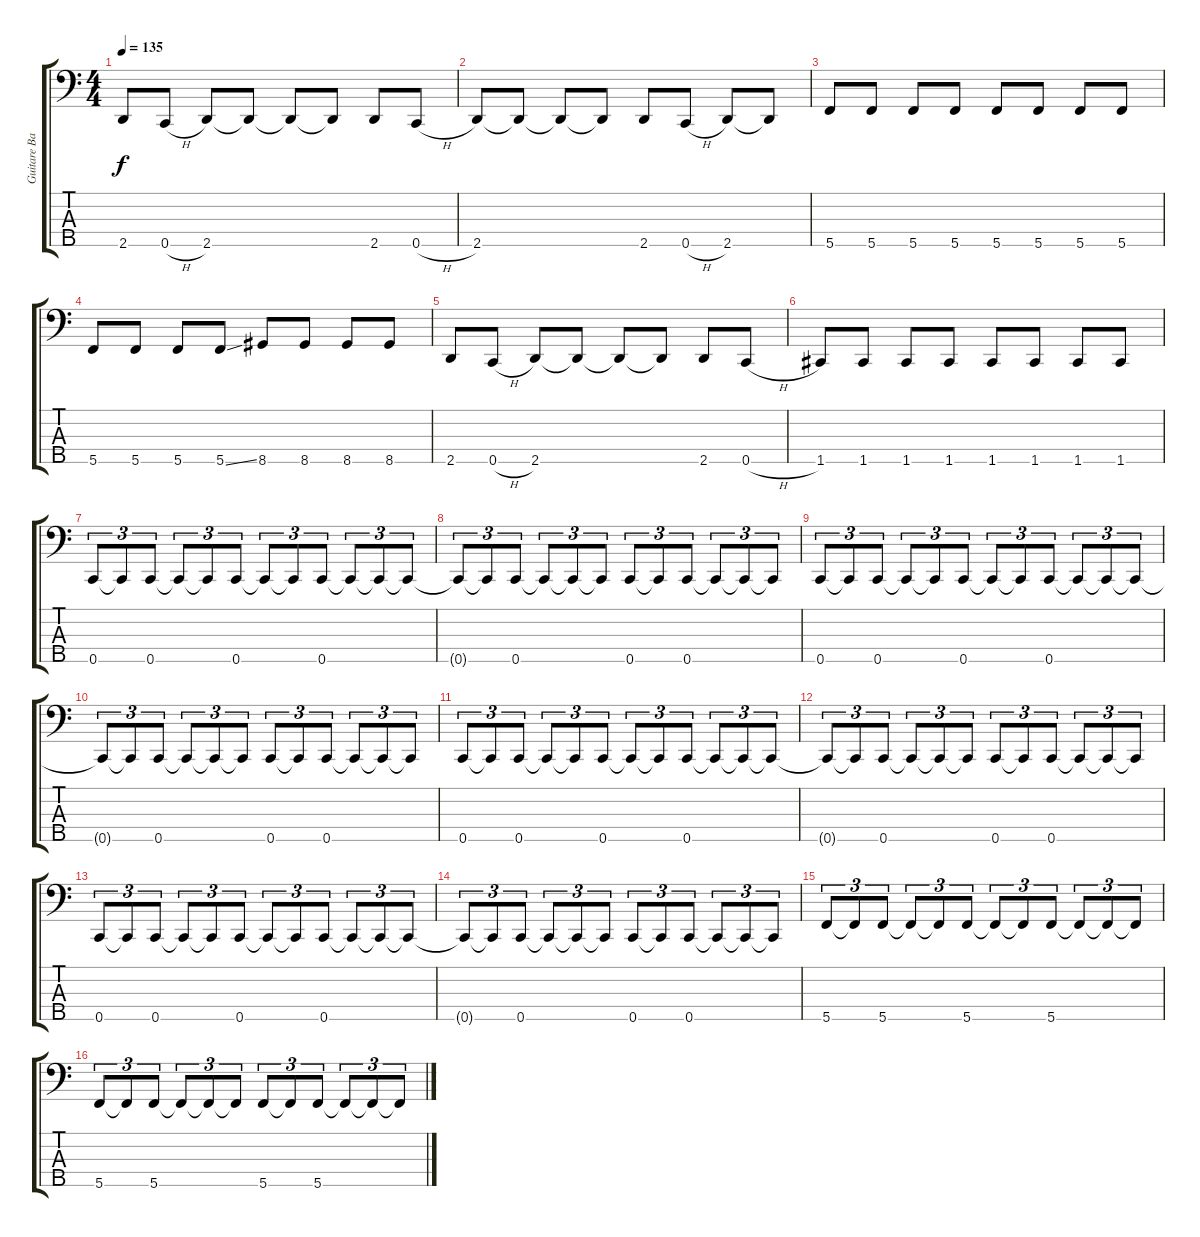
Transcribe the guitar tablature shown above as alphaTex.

\track ("Guitare Basse" "Guitare Ba") {instrument fretlessbass}
\staff {score tabs}
\tuning (Ab2 Eb2 Bb1 F1 C1) {hide}
\ts (4 4)
\tempo 135
\clef f4
\ks c
2.5.8{dy f} 0.5{h}.8 2.5.8 2.5{t}.8 2.5{t}.8 2.5{t}.8 2.5.8 0.5{h}.8 |
2.5.8 2.5{t}.8 2.5{t}.8 2.5{t}.8 2.5.8 0.5{h}.8 2.5.8 2.5{t}.8 |
5.5.8 5.5.8 5.5.8 5.5.8 5.5.8 5.5.8 5.5.8 5.5.8 |
5.5.8 5.5.8 5.5.8 5.5{ss}.8 8.5.8 8.5.8 8.5.8 8.5.8 |
2.5.8 0.5{h}.8 2.5.8 2.5{t}.8 2.5{t}.8 2.5{t}.8 2.5.8 0.5{h}.8 |
1.5.8 1.5.8 1.5.8 1.5.8 1.5.8 1.5.8 1.5.8 1.5.8 |
0.5.8{tu (3 2)} 0.5{t}.8{tu (3 2)} 0.5.8{tu (3 2)} 0.5{t}.8{tu (3 2)} 0.5{t}.8{tu (3 2)} 0.5.8{tu (3 2)} 0.5{t}.8{tu (3 2)} 0.5{t}.8{tu (3 2)} 0.5.8{tu (3 2)} 0.5{t}.8{tu (3 2)} 0.5{t}.8{tu (3 2)} 0.5{t}.8{tu (3 2)} |
0.5{t}.8{tu (3 2)} 0.5{t}.8{tu (3 2)} 0.5.8{tu (3 2)} 0.5{t}.8{tu (3 2)} 0.5{t}.8{tu (3 2)} 0.5{t}.8{tu (3 2)} 0.5.8{tu (3 2)} 0.5{t}.8{tu (3 2)} 0.5.8{tu (3 2)} 0.5{t}.8{tu (3 2)} 0.5{t}.8{tu (3 2)} 0.5{t}.8{tu (3 2)} |
0.5.8{tu (3 2)} 0.5{t}.8{tu (3 2)} 0.5.8{tu (3 2)} 0.5{t}.8{tu (3 2)} 0.5{t}.8{tu (3 2)} 0.5.8{tu (3 2)} 0.5{t}.8{tu (3 2)} 0.5{t}.8{tu (3 2)} 0.5.8{tu (3 2)} 0.5{t}.8{tu (3 2)} 0.5{t}.8{tu (3 2)} 0.5{t}.8{tu (3 2)} |
0.5{t}.8{tu (3 2)} 0.5{t}.8{tu (3 2)} 0.5.8{tu (3 2)} 0.5{t}.8{tu (3 2)} 0.5{t}.8{tu (3 2)} 0.5{t}.8{tu (3 2)} 0.5.8{tu (3 2)} 0.5{t}.8{tu (3 2)} 0.5.8{tu (3 2)} 0.5{t}.8{tu (3 2)} 0.5{t}.8{tu (3 2)} 0.5{t}.8{tu (3 2)} |
0.5.8{tu (3 2)} 0.5{t}.8{tu (3 2)} 0.5.8{tu (3 2)} 0.5{t}.8{tu (3 2)} 0.5{t}.8{tu (3 2)} 0.5.8{tu (3 2)} 0.5{t}.8{tu (3 2)} 0.5{t}.8{tu (3 2)} 0.5.8{tu (3 2)} 0.5{t}.8{tu (3 2)} 0.5{t}.8{tu (3 2)} 0.5{t}.8{tu (3 2)} |
0.5{t}.8{tu (3 2)} 0.5{t}.8{tu (3 2)} 0.5.8{tu (3 2)} 0.5{t}.8{tu (3 2)} 0.5{t}.8{tu (3 2)} 0.5{t}.8{tu (3 2)} 0.5.8{tu (3 2)} 0.5{t}.8{tu (3 2)} 0.5.8{tu (3 2)} 0.5{t}.8{tu (3 2)} 0.5{t}.8{tu (3 2)} 0.5{t}.8{tu (3 2)} |
0.5.8{tu (3 2)} 0.5{t}.8{tu (3 2)} 0.5.8{tu (3 2)} 0.5{t}.8{tu (3 2)} 0.5{t}.8{tu (3 2)} 0.5.8{tu (3 2)} 0.5{t}.8{tu (3 2)} 0.5{t}.8{tu (3 2)} 0.5.8{tu (3 2)} 0.5{t}.8{tu (3 2)} 0.5{t}.8{tu (3 2)} 0.5{t}.8{tu (3 2)} |
0.5{t}.8{tu (3 2)} 0.5{t}.8{tu (3 2)} 0.5.8{tu (3 2)} 0.5{t}.8{tu (3 2)} 0.5{t}.8{tu (3 2)} 0.5{t}.8{tu (3 2)} 0.5.8{tu (3 2)} 0.5{t}.8{tu (3 2)} 0.5.8{tu (3 2)} 0.5{t}.8{tu (3 2)} 0.5{t}.8{tu (3 2)} 0.5{t}.8{tu (3 2)} |
5.5.8{tu (3 2)} 5.5{t}.8{tu (3 2)} 5.5.8{tu (3 2)} 5.5{t}.8{tu (3 2)} 5.5{t}.8{tu (3 2)} 5.5.8{tu (3 2)} 5.5{t}.8{tu (3 2)} 5.5{t}.8{tu (3 2)} 5.5.8{tu (3 2)} 5.5{t}.8{tu (3 2)} 5.5{t}.8{tu (3 2)} 5.5{t}.8{tu (3 2)} |
5.5.8{tu (3 2)} 5.5{t}.8{tu (3 2)} 5.5.8{tu (3 2)} 5.5{t}.8{tu (3 2)} 5.5{t}.8{tu (3 2)} 5.5{t}.8{tu (3 2)} 5.5.8{tu (3 2)} 5.5{t}.8{tu (3 2)} 5.5.8{tu (3 2)} 5.5{t}.8{tu (3 2)} 5.5{t}.8{tu (3 2)} 5.5{t}.8{tu (3 2)}
